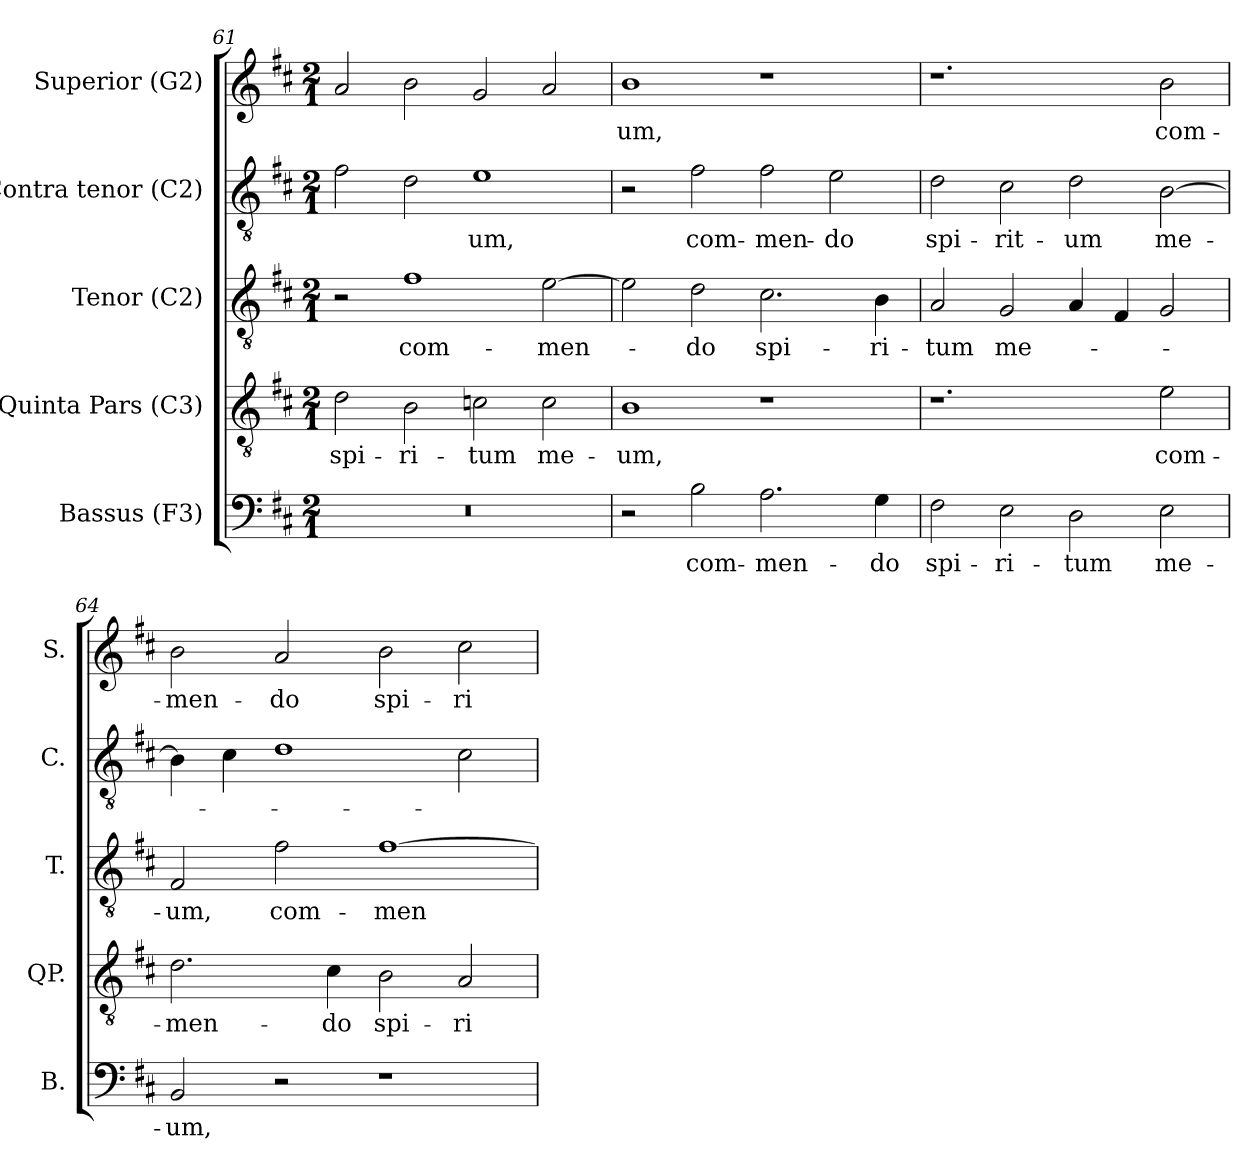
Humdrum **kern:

**kern	**text	**kern	**text	**kern	**text	**kern	**text	**kern	**text
*part5	*part5	*part4	*part4	*part3	*part3	*part2	*part2	*part1	*part1
*staff5	*staff5	*staff4	*staff4	*staff3	*staff3	*staff2	*staff2	*staff1	*staff1
*I"Bassus (F3)	*	*I"Quinta Pars (C3)	*	*I"Tenor (C2)	*	*I"Contra tenor (C2)	*	*I"Superior (G2)	*
*I'B.	*	*I'QP.	*	*I'T.	*	*I'C.	*	*I'S.	*
!!LO:PB:g=z
*clefF4	*	*clefGv2	*	*clefGv2	*	*clefGv2	*	*clefG2	*
*	*	*ITrd7c12	*	*ITrd7c12	*	*ITrd7c12	*	*	*
*k[f#c#]	*	*k[f#c#]	*	*k[f#c#]	*	*k[f#c#]	*	*k[f#c#]	*
*D:	*	*D:	*	*D:	*	*D:	*	*D:	*
*M2/1	*	*M2/1	*	*M2/1	*	*M2/1	*	*M2/1	*
=61	=61	=61	=61	=61	=61	=61	=61	=61	=61
!LO:N:vis=1	!	!	!	!	!	!	!	!	!
!	!	!	!LO:LY:b:color=#000000	!	!	!	!	!	!
0r	.	2Di\	spi-	2r	.	2F#i\	.	2ai/	.
!	!	!	!LO:LY:b:color=#000000	!	!	!	!	!	!
!	!	!	!	!	!LO:LY:b:color=#000000	!	!	!	!
.	.	2BBi\	-ri-	1F#i	com-	2Di\	.	2bi\	.
!	!	!	!LO:LY:b:color=#000000	!	!	!	!	!	!
!	!	!	!	!	!	!	!LO:LY:b:color=#000000	!	!
.	.	2Ci\	-tum	.	.	1Ei	-um,	2gi/	.
!	!	!	!LO:LY:b:color=#000000	!	!	!	!	!	!
!	!	!	!	!	!LO:LY:b:color=#000000	!	!	!	!
.	.	2Ci\	me-	[2Ei\	-men-	.	.	2ai/	.
=62	=62	=62	=62	=62	=62	=62	=62	=62	=62
!	!	!	!LO:LY:b:color=#000000	!	!	!	!	!	!
!	!	!	!	!	!	!	!	!	!LO:LY:b:color=#000000
2r	.	1BBi	-um,	2Ei\]	.	2r	.	1bi	-um,
!	!LO:LY:b:color=#000000	!	!	!	!	!	!	!	!
!	!	!	!	!	!LO:LY:b:color=#000000	!	!	!	!
!	!	!	!	!	!	!	!LO:LY:b:color=#000000	!	!
2Bi\	com-	.	.	2Di\	-do	2F#i\	com-	.	.
!	!LO:LY:b:color=#000000	!	!	!	!	!	!	!	!
!	!	!	!	!	!LO:LY:b:color=#000000	!	!	!	!
!	!	!	!	!	!	!	!LO:LY:b:color=#000000	!	!
2.Ai\	-men-	1r	.	2.C#i\	spi-	2F#i\	-men-	1r	.
!	!	!	!	!	!	!	!LO:LY:b:color=#000000	!	!
.	.	.	.	.	.	2Ei\	-do	.	.
!	!LO:LY:b:color=#000000	!	!	!	!	!	!	!	!
!	!	!	!	!	!LO:LY:b:color=#000000	!	!	!	!
4Gi\	-do	.	.	4BBi\	-ri-	.	.	.	.
=63	=63	=63	=63	=63	=63	=63	=63	=63	=63
!	!LO:LY:b:color=#000000	!	!	!	!	!	!	!	!
!	!	!	!	!	!LO:LY:b:color=#000000	!	!	!	!
!	!	!	!	!	!	!	!LO:LY:b:color=#000000	!	!
2F#i\	spi-	1.r	.	2AAi/	-tum	2Di\	spi-	1.r	.
!	!LO:LY:b:color=#000000	!	!	!	!	!	!	!	!
!	!	!	!	!	!LO:LY:b:color=#000000	!	!	!	!
!	!	!	!	!	!	!	!LO:LY:b:color=#000000	!	!
2Ei\	-ri-	.	.	2GGi/	me-	2C#i\	-rit-	.	.
!	!LO:LY:b:color=#000000	!	!	!	!	!	!	!	!
!	!	!	!	!	!	!	!LO:LY:b:color=#000000	!	!
2Di\	-tum	.	.	4AAi/	.	2Di\	-um	.	.
.	.	.	.	4FF#i/	.	.	.	.	.
!	!LO:LY:b:color=#000000	!	!	!	!	!	!	!	!
!	!	!	!LO:LY:b:color=#000000	!	!	!	!	!	!
!	!	!	!	!	!	!	!LO:LY:b:color=#000000	!	!
!	!	!	!	!	!	!	!	!	!LO:LY:b:color=#000000
2Ei\	me-	2Ei\	com-	2GGi/	.	[2BBi\	me-	2bi\	com-
=64	=64	=64	=64	=64	=64	=64	=64	=64	=64
!	!LO:LY:b:color=#000000	!	!	!	!	!	!	!	!
!	!	!	!LO:LY:b:color=#000000	!	!	!	!	!	!
!	!	!	!	!	!LO:LY:b:color=#000000	!	!	!	!
!	!	!	!	!	!	!	!	!	!LO:LY:b:color=#000000
2BBi/	-um,	2.Di\	-men-	2FF#i/	-um,	4BBi\]	.	2bi\	-men-
.	.	.	.	.	.	4C#i\	.	.	.
!	!	!	!	!	!LO:LY:b:color=#000000	!	!	!	!
!	!	!	!	!	!	!	!	!	!LO:LY:b:color=#000000
2r	.	.	.	2F#i\	com-	1Di	.	2ai/	-do
!	!	!	!LO:LY:b:color=#000000	!	!	!	!	!	!
.	.	4C#i\	-do	.	.	.	.	.	.
!	!	!	!LO:LY:b:color=#000000	!	!	!	!	!	!
!	!	!	!	!	!LO:LY:b:color=#000000	!	!	!	!
!	!	!	!	!	!	!	!	!	!LO:LY:b:color=#000000
1r	.	2BBi\	spi-	[1F#i	-men-	.	.	2bi\	spi-
!	!	!	!LO:LY:b:color=#000000	!	!	!	!	!	!
!	!	!	!	!	!	!	!	!	!LO:LY:b:color=#000000
.	.	2AAi/	-ri-	.	.	2C#i\	.	2cc#i\	-ri-
=	=	=	=	=	=	=	=	=	=
*-	*-	*-	*-	*-	*-	*-	*-	*-	*-
